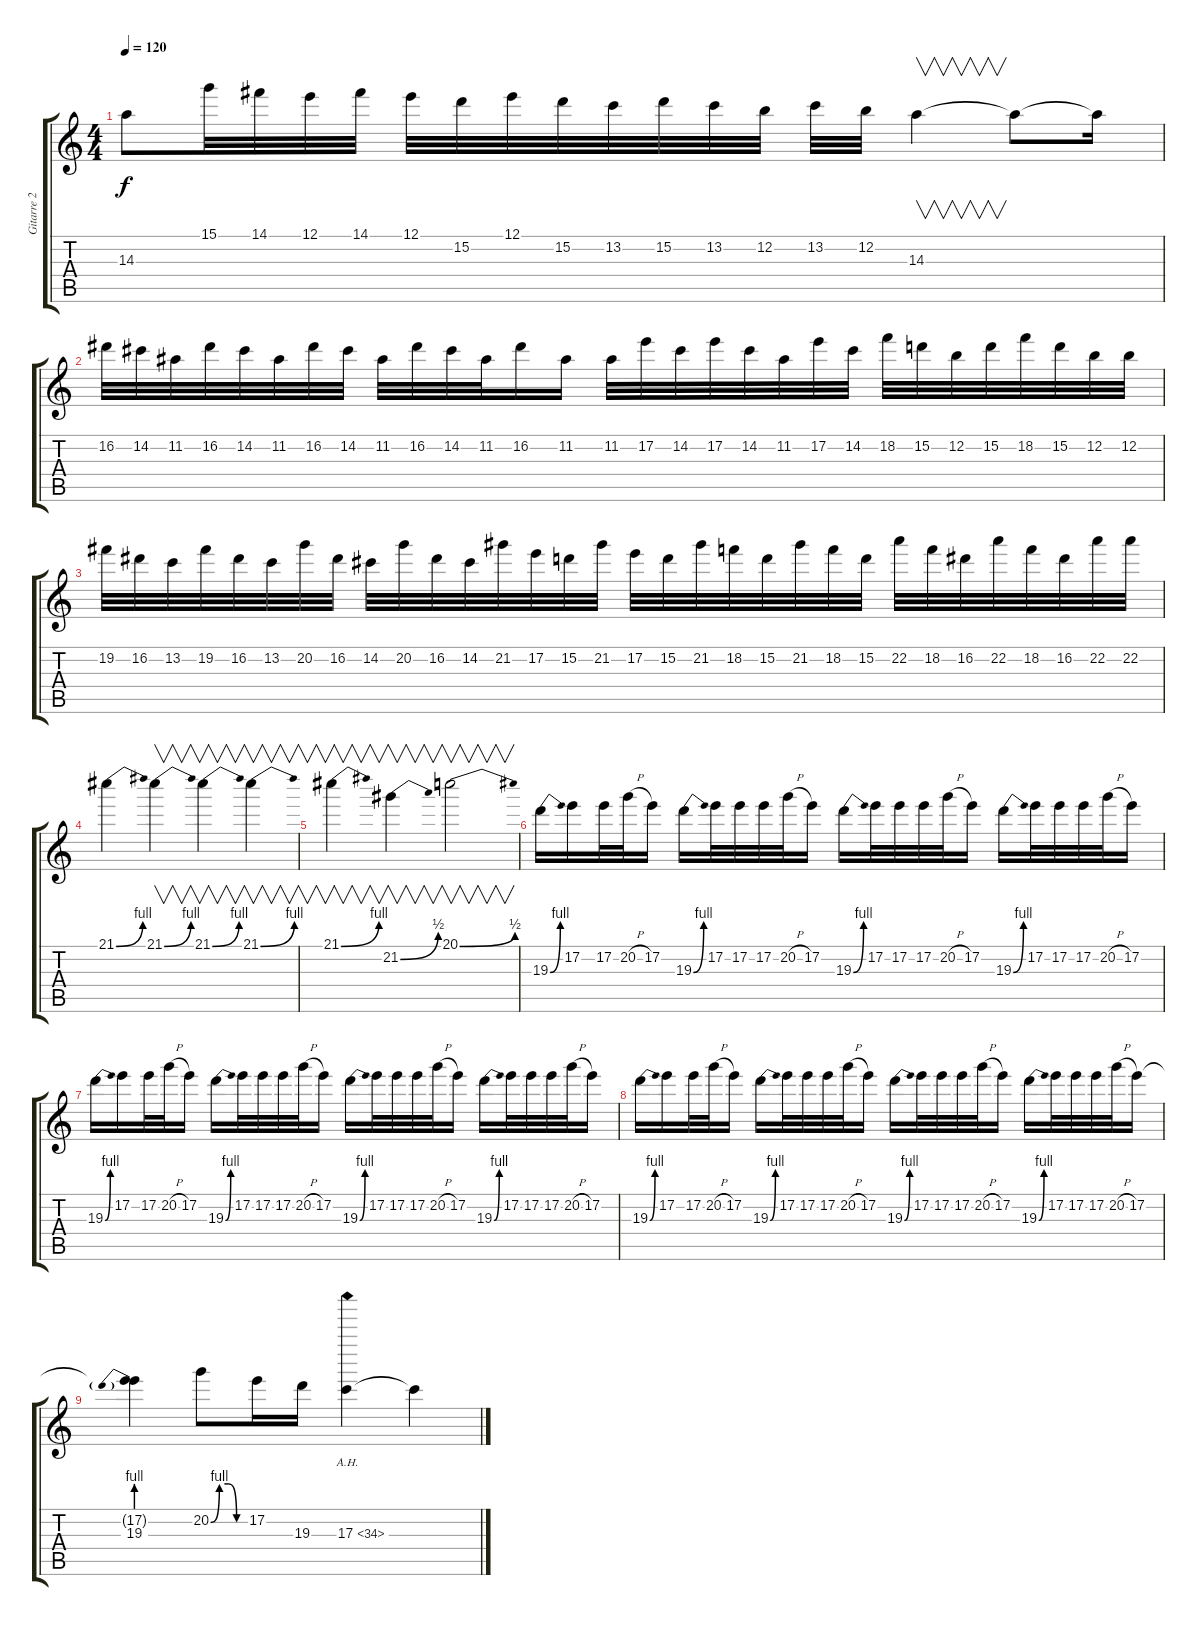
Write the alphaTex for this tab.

\track ("Gitarre 2" "Gitarre 2") {instrument distortionguitar}
\staff {score tabs}
\tuning (E4 B3 G3 D3 A2 E2) {hide}
\ts (4 4)
\tempo 120
\clef g2
\ks c
14.3.8{dy f} 15.1.32 14.1.32 12.1.32 14.1.32 12.1.32 15.2.32 12.1.32 15.2.32 13.2.32 15.2.32 13.2.32 12.2.32 13.2.32 12.2.32 14.3.4{v} 14.3{t}.8 14.3{t}.16 |
16.2.32 14.2.32 11.2.32 16.2.32 14.2.32 11.2.32 16.2.32 14.2.32 11.2.32 16.2.32 14.2.32 11.2.32 16.2.16 11.2.16 11.2.32 17.2.32 14.2.32 17.2.32 14.2.32 11.2.32 17.2.32 14.2.32 18.2.32 15.2.32 12.2.32 15.2.32 18.2.32 15.2.32 12.2.32 12.2.32 |
19.2.32 16.2.32 13.2.32 19.2.32 16.2.32 13.2.32 20.2.32 16.2.32 14.2.32 20.2.32 16.2.32 14.2.32 21.2.32 17.2.32 15.2.32 21.2.32 17.2.32 15.2.32 21.2.32 18.2.32 15.2.32 21.2.32 18.2.32 15.2.32 22.2.32 18.2.32 16.2.32 22.2.32 18.2.32 16.2.32 22.2.32 22.2.32 |
21.1{be (bend 0 0 60 4)}.4 21.1{be (bend 0 0 60 4)}.4{v} 21.1{be (bend 0 0 60 4)}.4{v} 21.1{be (bend 0 0 60 4)}.4{v} |
21.1{be (bend 0 0 60 4)}.4{v} 21.2{be (bend 0 0 60 2)}.4{v} 20.1{be (bend 0 0 60 2)}.2{v} |
19.3{be (bend 0 0 60 4)}.16 17.2.16 17.2.32 20.2{h}.32 17.2.16 19.3{be (bend 0 0 60 4)}.16 17.2.32 17.2.32 17.2.32 20.2{h}.32 17.2.16 19.3{be (bend 0 0 60 4)}.16 17.2.32 17.2.32 17.2.32 20.2{h}.32 17.2.16 19.3{be (bend 0 0 60 4)}.16 17.2.32 17.2.32 17.2.32 20.2{h}.32 17.2.16 |
19.3{be (bend 0 0 60 4)}.16 17.2.16 17.2.32 20.2{h}.32 17.2.16 19.3{be (bend 0 0 60 4)}.16 17.2.32 17.2.32 17.2.32 20.2{h}.32 17.2.16 19.3{be (bend 0 0 60 4)}.16 17.2.32 17.2.32 17.2.32 20.2{h}.32 17.2.16 19.3{be (bend 0 0 60 4)}.16 17.2.32 17.2.32 17.2.32 20.2{h}.32 17.2.16 |
19.3{be (bend 0 0 60 4)}.16 17.2.16 17.2.32 20.2{h}.32 17.2.16 19.3{be (bend 0 0 60 4)}.16 17.2.32 17.2.32 17.2.32 20.2{h}.32 17.2.16 19.3{be (bend 0 0 60 4)}.16 17.2.32 17.2.32 17.2.32 20.2{h}.32 17.2.16 19.3{be (bend 0 0 60 4)}.16 17.2.32 17.2.32 17.2.32 20.2{h}.32 17.2.16 |
(17.2{t} 19.3{be (prebend 0 4 60 4)}).4 20.2{be (custom 0 0 15 4 30 4 45 0 60 0)}.8 17.2.16 19.3.16 17.3{ah 17}.4 17.3{t}.4
